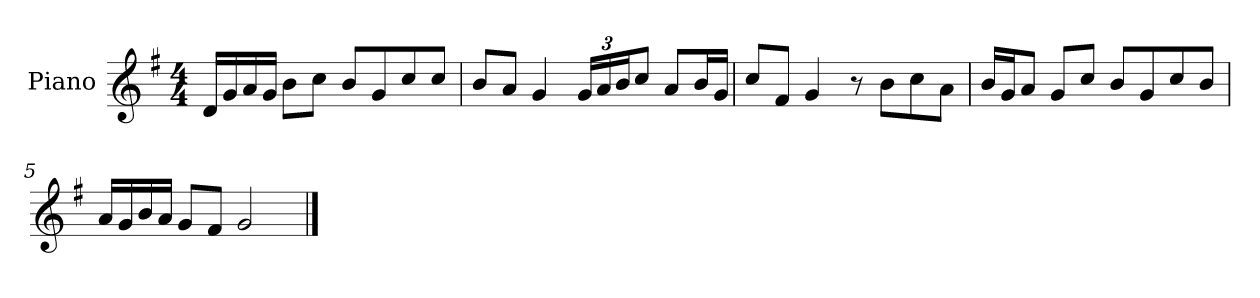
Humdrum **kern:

**kern
*part1
*staff1
*I"Piano
*I'P-no
*clefG2
*k[f#]
*M4/4
*MM90
=1
16d/LL
16g/
16a/
16g/JJ
8b\L
8cc\J
8b/L
8g/
8cc/
8cc/J
=2
8b/L
8a/J
4g/
*Xbrackettup
24g/LL
24a/
24b/J
8cc/J
8a/L
16b/L
16g/JJ
=3
8cc/L
8f#/J
4g/
8r
8b\L
8cc\
8a\J
=4
16b/LL
16g/J
8a/J
8g/L
8cc/J
8b/L
8g/
8cc/
8b/J
!!LO:LB:g=z
=5
16a/LL
16g/
16b/
16a/JJ
8g/L
8f#/J
2g/
==
*-
